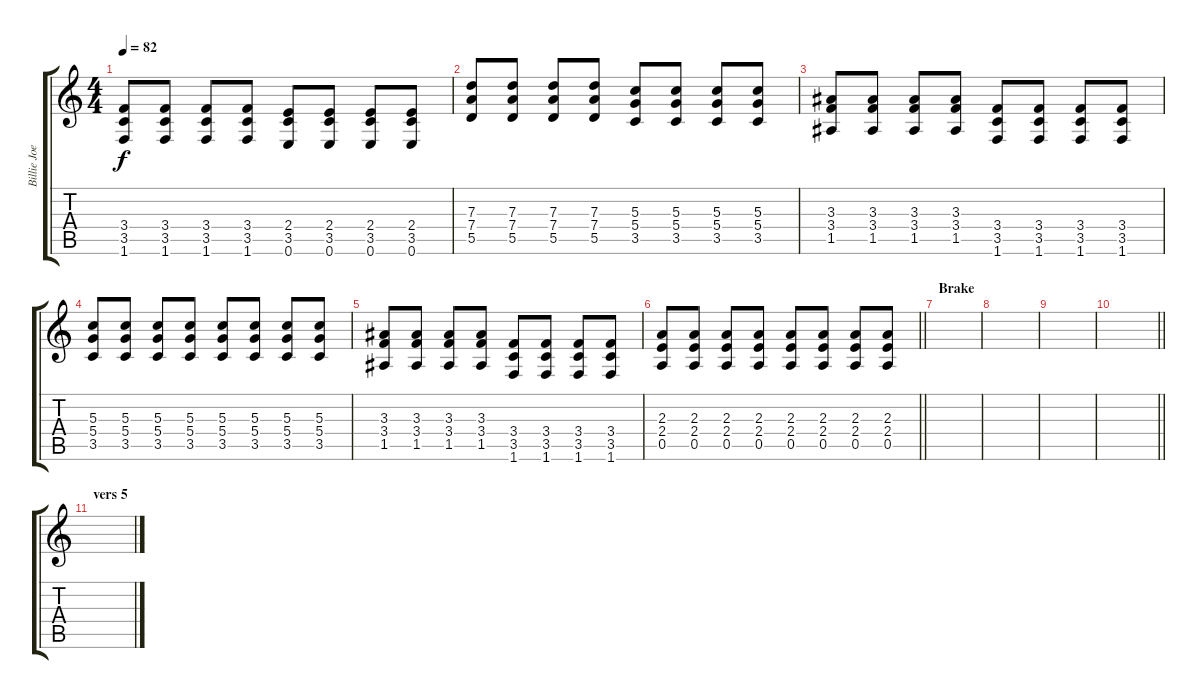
\track ("Billie Joe rhythm guitar" "Billie Joe") {instrument distortionguitar}
\staff {score tabs}
\tuning (E4 B3 G3 D3 A2 E2) {hide}
\ts (4 4)
\tempo 82
\clef g2
\ks c
(3.4 3.5 1.6).8{dy f} (3.4 3.5 1.6).8 (3.4 3.5 1.6).8 (3.4 3.5 1.6).8 (2.4 3.5 0.6).8 (2.4 3.5 0.6).8 (2.4 3.5 0.6).8 (2.4 3.5 0.6).8 |
(7.3 7.4 5.5).8 (7.3 7.4 5.5).8 (7.3 7.4 5.5).8 (7.3 7.4 5.5).8 (5.3 5.4 3.5).8 (5.3 5.4 3.5).8 (5.3 5.4 3.5).8 (5.3 5.4 3.5).8 |
(3.3 3.4 1.5).8 (3.3 3.4 1.5).8 (3.3 3.4 1.5).8 (3.3 3.4 1.5).8 (3.4 3.5 1.6).8 (3.4 3.5 1.6).8 (3.4 3.5 1.6).8 (3.4 3.5 1.6).8 |
(5.3 5.4 3.5).8 (5.3 5.4 3.5).8 (5.3 5.4 3.5).8 (5.3 5.4 3.5).8 (5.3 5.4 3.5).8 (5.3 5.4 3.5).8 (5.3 5.4 3.5).8 (5.3 5.4 3.5).8 |
(3.3 3.4 1.5).8 (3.3 3.4 1.5).8 (3.3 3.4 1.5).8 (3.3 3.4 1.5).8 (3.4 3.5 1.6).8 (3.4 3.5 1.6).8 (3.4 3.5 1.6).8 (3.4 3.5 1.6).8 |
\barLineRight lightlight
(2.3 2.4 0.5).8 (2.3 2.4 0.5).8 (2.3 2.4 0.5).8 (2.3 2.4 0.5).8 (2.3 2.4 0.5).8 (2.3 2.4 0.5).8 (2.3 2.4 0.5).8 (2.3 2.4 0.5).8 |
\section ("" "Brake")
|
|
|
\barLineRight lightlight
|
\section ("" "vers 5")
